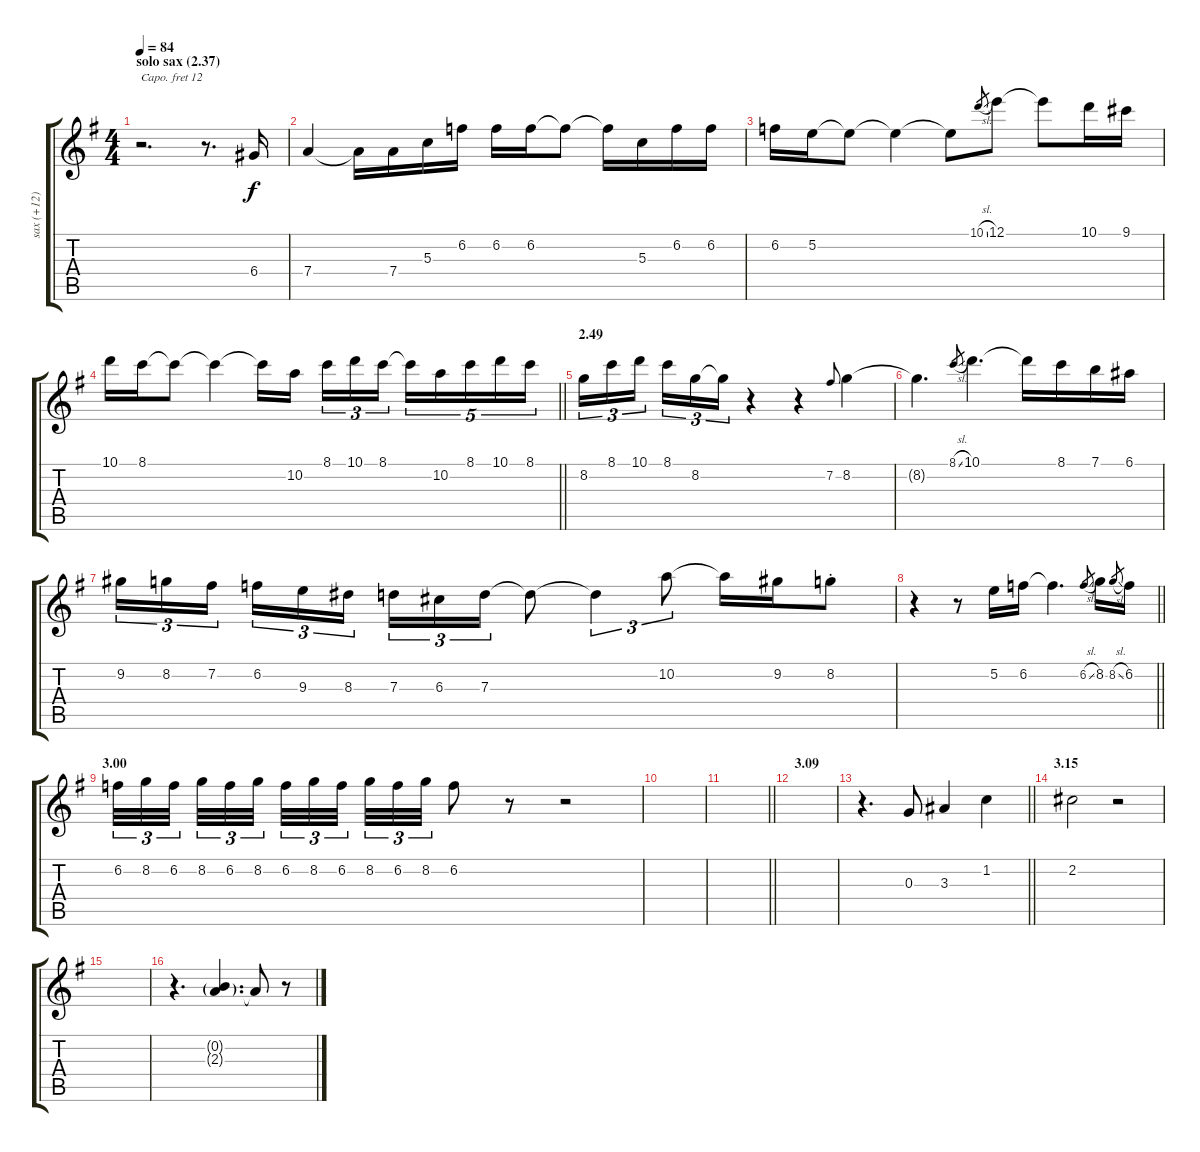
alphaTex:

\track ("sax (+12)" "sax (+12)") {instrument oboe}
\staff {score tabs}
\capo 12
\tuning (E4 B3 G3 D3 A2 E2) {hide}
\ts (4 4)
\section ("" "solo sax (2.37)")
\tempo 84
\clef g2
\ks g
r.2{d dy f} r.8{d} 6.4.16 |
7.4.4 7.4{t}.16 7.4.16 5.3.16 6.2.16 6.2.16 6.2.16 6.2{t}.8 6.2{t}.16 5.3.16 6.2.16 6.2.16 |
6.2.16 5.2.16 5.2{t}.8 5.2{t}.4 5.2{t}.8 10.1{sl}.8{gr} 12.1.8 12.1{t}.8 10.1.16 9.1.16 |
\barLineRight lightlight
10.1.16 8.1.16 8.1{t}.8 8.1{t}.4 8.1{t}.16 10.2.16{beam splitsecondary} 8.1.16{tu (3 2)} 10.1.16{tu (3 2)} 8.1.16{tu (3 2)} 8.1{t}.16{tu (5 4)} 10.2.16{tu (5 4)} 8.1.16{tu (5 4)} 10.1.16{tu (5 4)} 8.1.16{tu (5 4)} |
\section ("" "2.49")
8.2.16{tu (3 2)} 8.1.16{tu (3 2)} 10.1.16{tu (3 2) beam splitsecondary} 8.1.16{tu (3 2)} 8.2.16{tu (3 2)} 8.2{t}.16{tu (3 2)} r.4 r.4 7.2.8{gr onbeat} 8.2.4 |
8.2{t}.4{d} 8.1{sl}.8{gr} 10.1.4{d} 10.1{t}.16 8.1.16 7.1.16 6.1.16 |
9.2.16{tu (3 2)} 8.2.16{tu (3 2)} 7.2.16{tu (3 2) beam splitsecondary} 6.2.16{tu (3 2)} 9.3.16{tu (3 2)} 8.3.16{tu (3 2)} 7.3.16{tu (3 2)} 6.3.16{tu (3 2)} 7.3.16{tu (3 2)} 7.3{t}.8 7.3{t}.4{tu (3 2)} 10.2.8{tu (3 2)} 10.2{t}.16 9.2.16 8.2{st}.8 |
\barLineRight lightlight
r.4 r.8 5.2.16 6.2.16 6.2{t}.4{d} 6.2{sl}.8{gr} 8.2.16 8.2{sl}.8{gr} 6.2.16 |
\section ("" "3.00")
6.2.32{tu (3 2)} 8.2.32{tu (3 2)} 6.2.32{tu (3 2) beam splitsecondary} 8.2.32{tu (3 2)} 6.2.32{tu (3 2)} 8.2.32{tu (3 2) beam splitsecondary} 6.2.32{tu (3 2)} 8.2.32{tu (3 2)} 6.2.32{tu (3 2) beam splitsecondary} 8.2.32{tu (3 2)} 6.2.32{tu (3 2)} 8.2.32{tu (3 2)} 6.2.8 r.8 r.2 |
|
\barLineRight lightlight
|
\section ("" "3.09")
|
\barLineRight lightlight
r.4{d} 0.3.8 3.3.4 1.2.4 |
\section ("" "3.15")
2.2.2 r.2 |
|
r.4{d} (0.2{g} 2.3{g}).4{d} 2.3{t}.8 r.8
